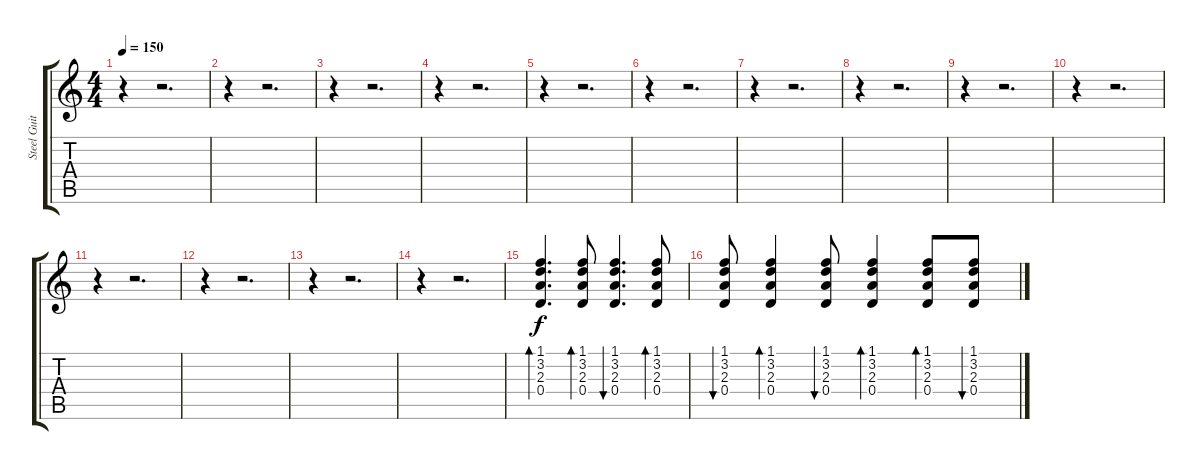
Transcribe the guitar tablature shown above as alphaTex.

\track ("Steel Guitar" "Steel Guit") {instrument acousticguitarsteel}
\staff {score tabs}
\tuning (E4 B3 G3 D3 A2 D2) {hide}
\ts (4 4)
\tempo 150
\clef g2
\ks c
r.4{dy f} r.2{d} |
r.4 r.2{d} |
r.4 r.2{d} |
r.4 r.2{d} |
r.4 r.2{d} |
r.4 r.2{d} |
r.4 r.2{d} |
r.4 r.2{d} |
r.4 r.2{d} |
r.4 r.2{d} |
r.4 r.2{d} |
r.4 r.2{d} |
r.4 r.2{d} |
r.4 r.2{d} |
(1.1 3.2 2.3 0.4).4{d bd 30} (1.1 3.2 2.3 0.4).8{bd 30} (1.1 3.2 2.3 0.4).4{d bu 30} (1.1 3.2 2.3 0.4).8{bd 30} |
(1.1 3.2 2.3 0.4).8{bu 30} (1.1 3.2 2.3 0.4).4{bd 30} (1.1 3.2 2.3 0.4).8{bu 30} (1.1 3.2 2.3 0.4).4{bd 30} (1.1 3.2 2.3 0.4).8{bd 30} (1.1 3.2 2.3 0.4).8{bu 30}
